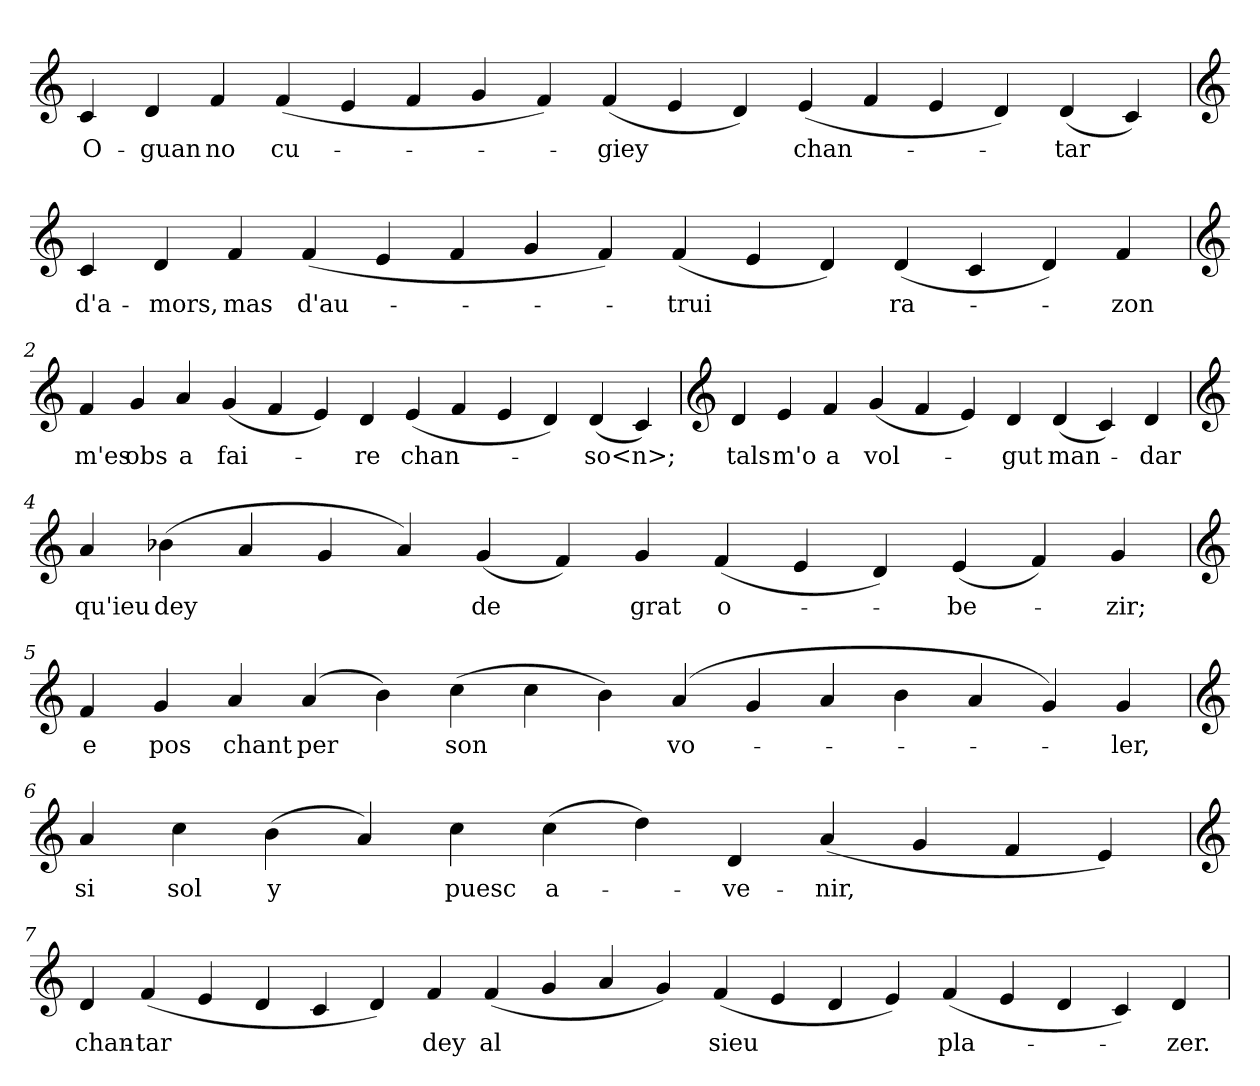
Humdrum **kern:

**kern	**text
*part1	*part1
*staff1	*staff1
*clefG2	*
=	=
4c	O-
4d	-guan
4f	no
(4f	cu-
4e	.
4f	.
4g	.
4f)	.
(4f	-giey
4e	.
4d)	.
(4e	chan-
4f	.
4e	.
4d)	.
(4d	-tar
4c)	.
=1	=1
*clefG2	*
4c	d'a-
4d	-mors,
4f	mas
(4f	d'au-
4e	.
4f	.
4g	.
4f)	.
(4f	-trui
4e	.
4d)	.
(4d	ra-
4c	.
4d)	.
4f	-zon
=2	=2
*clefG2	*
4f	m'es
4g	obs
4a	a
(4g	fai-
4f	.
4e)	.
4d	-re
(4e	chan-
4f	.
4e	.
4d)	.
(4d	-so<n>;
4c)	.
=3	=3
*clefG2	*
4d	tals
4e	m'o
4f	a
(4g	vol-
4f	.
4e)	.
4d	-gut
(4d	man-
4c)	.
4d	-dar
=4	=4
*clefG2	*
4a	qu'ieu
(4b-X	dey
4a	.
4g	.
4a)	.
(4g	de
4f)	.
4g	grat
(4f	o-
4e	.
4d)	.
(4e	-be-
4f)	.
4g	-zir;
=5	=5
*clefG2	*
4f	e
4g	pos
4a	chant
(4a	per
4b)	.
(4cc	son
4cc	.
4b)	.
(4a	vo-
4g	.
4a	.
4b	.
4a	.
4g)	.
4g	-ler,
=6	=6
*clefG2	*
4a	si
4cc	sol
(4b	y
4a)	.
4cc	puesc
(4cc	a-
4dd)	.
4d	-ve-
(4a	-nir,
4g	.
4f	.
4e)	.
=7	=7
*clefG2	*
4d	chan-
(4f	-tar
4e	.
4d	.
4c	.
4d)	.
4f	dey
(4f	al
4g	.
4a	.
4g)	.
(4f	sieu
4e	.
4d	.
4e)	.
(4f	pla-
4e	.
4d	.
4c)	.
4d	-zer.
=	=
*-	*-
